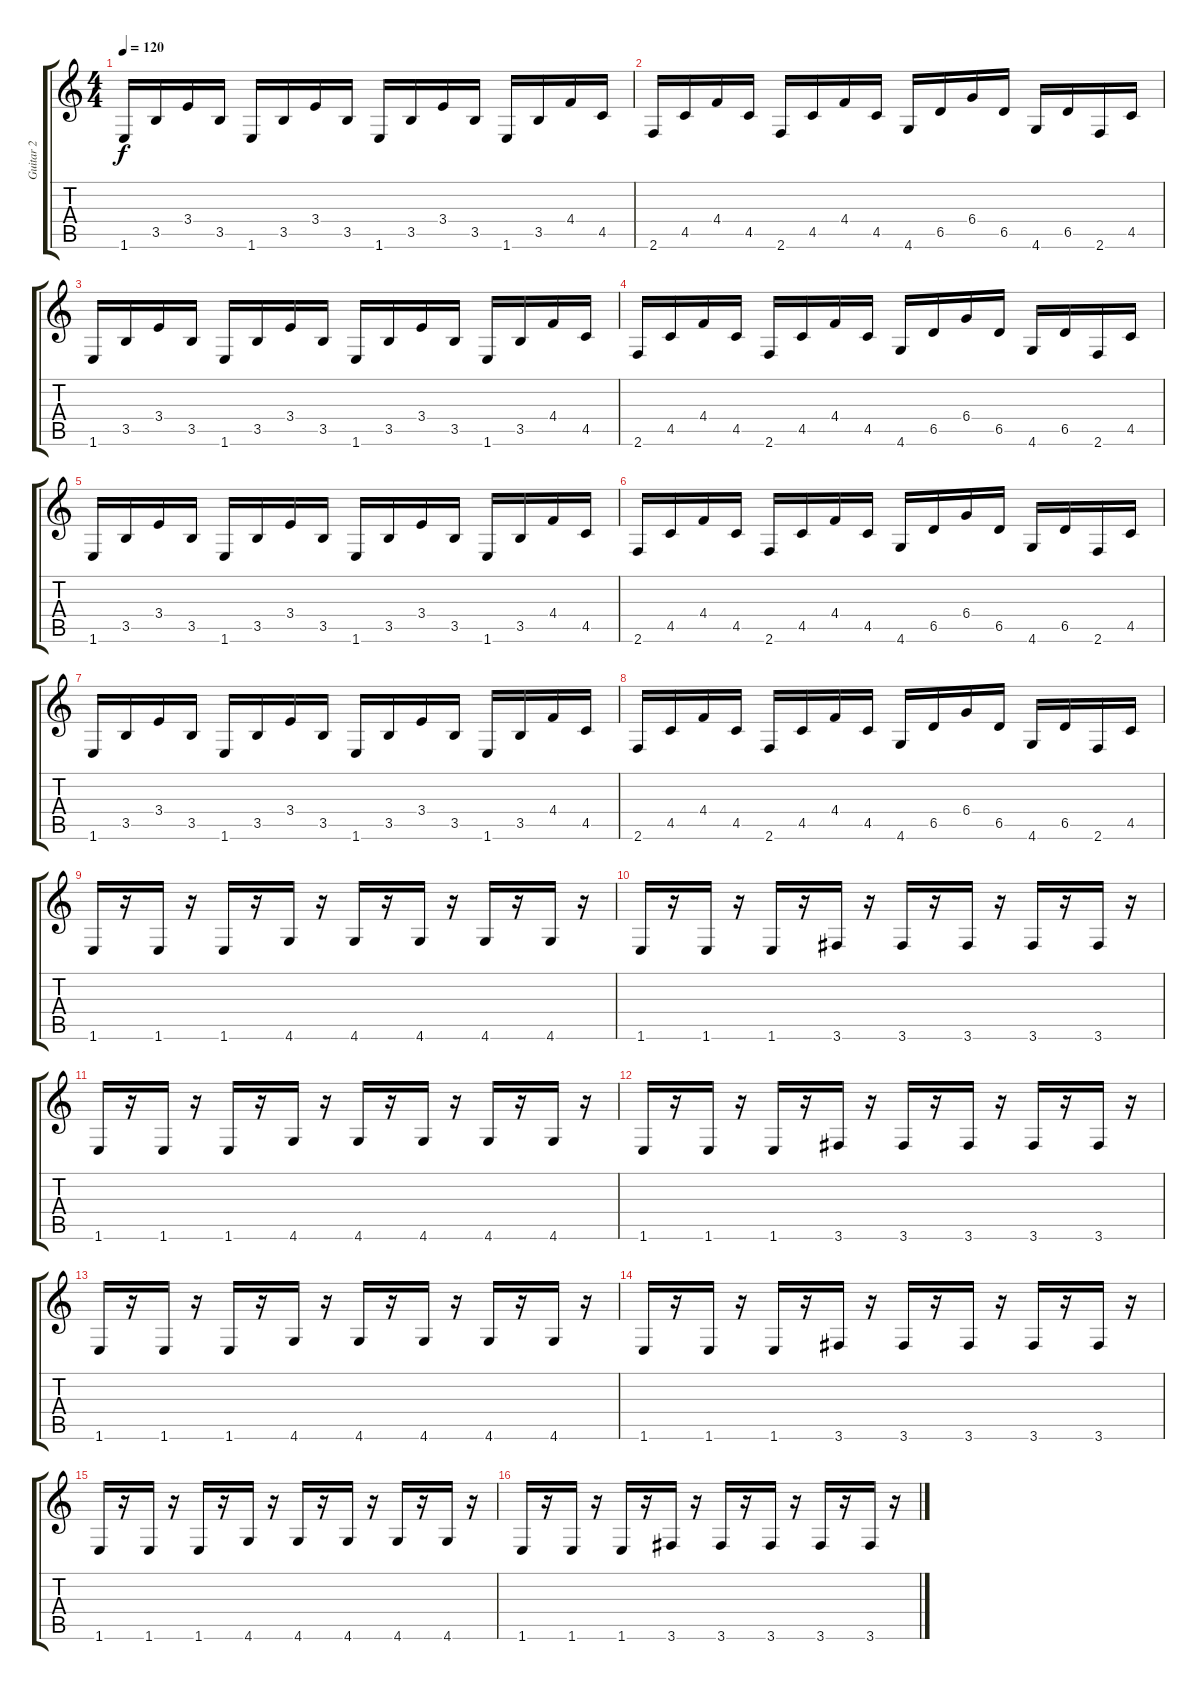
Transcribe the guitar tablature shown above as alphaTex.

\track ("Guitar 2" "Guitar 2") {instrument overdrivenguitar}
\staff {score tabs}
\tuning (Eb4 Bb3 Gb3 Db3 Ab2 Eb2) {hide}
\ts (4 4)
\tempo 120
\clef g2
\ks c
1.6.16{dy f instrument electricguitarclean} 3.5.16 3.4.16 3.5.16 1.6.16 3.5.16 3.4.16 3.5.16 1.6.16 3.5.16 3.4.16 3.5.16 1.6.16 3.5.16 4.4.16 4.5.16 |
2.6.16 4.5.16 4.4.16 4.5.16 2.6.16 4.5.16 4.4.16 4.5.16 4.6.16 6.5.16 6.4.16 6.5.16 4.6.16 6.5.16 2.6.16 4.5.16 |
1.6.16 3.5.16 3.4.16 3.5.16 1.6.16 3.5.16 3.4.16 3.5.16 1.6.16 3.5.16 3.4.16 3.5.16 1.6.16 3.5.16 4.4.16 4.5.16 |
2.6.16 4.5.16 4.4.16 4.5.16 2.6.16 4.5.16 4.4.16 4.5.16 4.6.16 6.5.16 6.4.16 6.5.16 4.6.16 6.5.16 2.6.16 4.5.16 |
1.6.16 3.5.16 3.4.16 3.5.16 1.6.16 3.5.16 3.4.16 3.5.16 1.6.16 3.5.16 3.4.16 3.5.16 1.6.16 3.5.16 4.4.16 4.5.16 |
2.6.16 4.5.16 4.4.16 4.5.16 2.6.16 4.5.16 4.4.16 4.5.16 4.6.16 6.5.16 6.4.16 6.5.16 4.6.16 6.5.16 2.6.16 4.5.16 |
1.6.16 3.5.16 3.4.16 3.5.16 1.6.16 3.5.16 3.4.16 3.5.16 1.6.16 3.5.16 3.4.16 3.5.16 1.6.16 3.5.16 4.4.16 4.5.16 |
2.6.16 4.5.16 4.4.16 4.5.16 2.6.16 4.5.16 4.4.16 4.5.16 4.6.16 6.5.16 6.4.16 6.5.16 4.6.16 6.5.16 2.6.16 4.5.16 |
1.6.16{instrument distortionguitar} r.16 1.6.16 r.16 1.6.16 r.16 4.6.16 r.16 4.6.16 r.16 4.6.16 r.16 4.6.16 r.16 4.6.16 r.16 |
1.6.16 r.16 1.6.16 r.16 1.6.16 r.16 3.6.16 r.16 3.6.16 r.16 3.6.16 r.16 3.6.16 r.16 3.6.16 r.16 |
1.6.16 r.16 1.6.16 r.16 1.6.16 r.16 4.6.16 r.16 4.6.16 r.16 4.6.16 r.16 4.6.16 r.16 4.6.16 r.16 |
1.6.16 r.16 1.6.16 r.16 1.6.16 r.16 3.6.16 r.16 3.6.16 r.16 3.6.16 r.16 3.6.16 r.16 3.6.16 r.16 |
1.6.16 r.16 1.6.16 r.16 1.6.16 r.16 4.6.16 r.16 4.6.16 r.16 4.6.16 r.16 4.6.16 r.16 4.6.16 r.16 |
1.6.16 r.16 1.6.16 r.16 1.6.16 r.16 3.6.16 r.16 3.6.16 r.16 3.6.16 r.16 3.6.16 r.16 3.6.16 r.16 |
1.6.16 r.16 1.6.16 r.16 1.6.16 r.16 4.6.16 r.16 4.6.16 r.16 4.6.16 r.16 4.6.16 r.16 4.6.16 r.16 |
1.6.16 r.16 1.6.16 r.16 1.6.16 r.16 3.6.16 r.16 3.6.16 r.16 3.6.16 r.16 3.6.16 r.16 3.6.16 r.16
